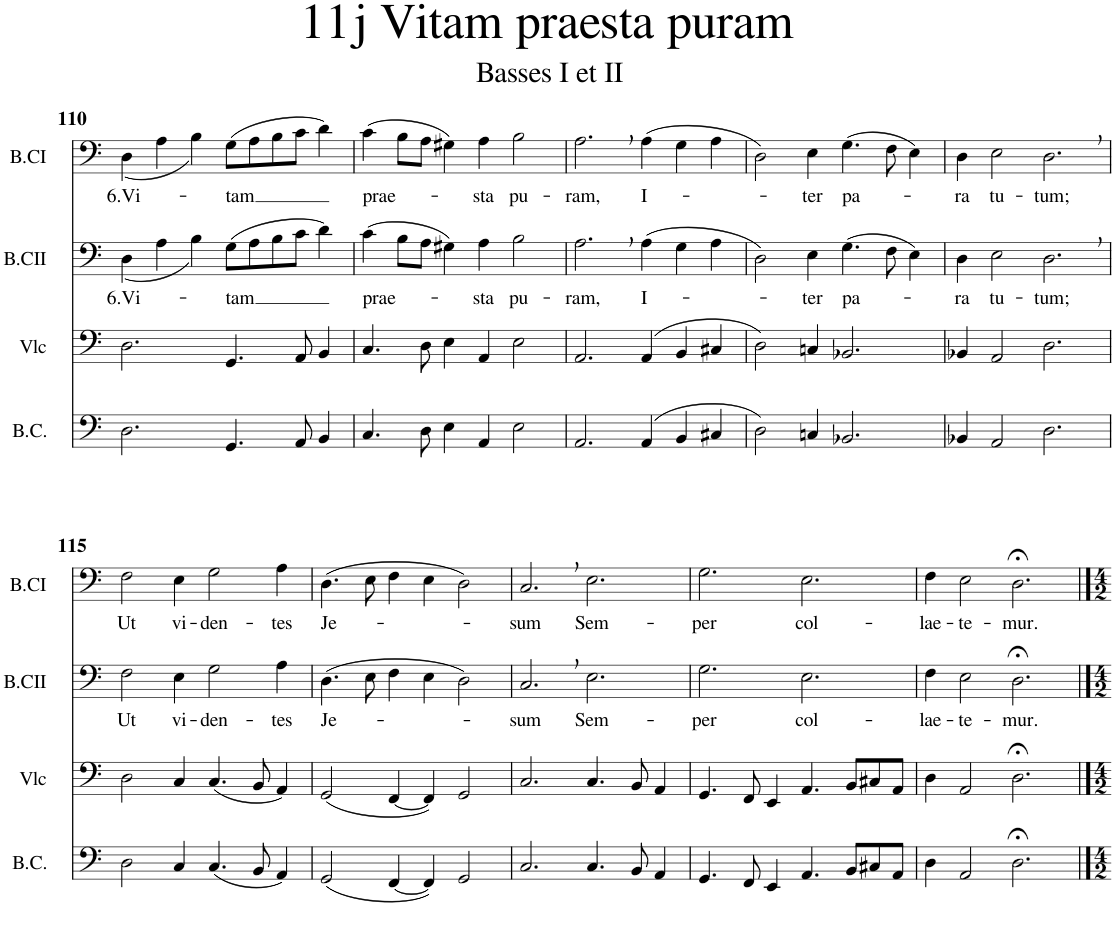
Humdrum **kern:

**kern	**kern	**kern	**text	**kern	**text
*part4	*part3	*part2	*part2	*part1	*part1
*staff4	*staff3	*staff2	*staff2	*staff1	*staff1
*I"Basse Continue	*I"Violoncelle	*I"Basse CII	*	*I"Basse CI	*
*I'B.C.	*I'Vlc	*I'B.CII	*	*I'B.CI	*
!!LO:PB:g=z
*clefF4	*clefF4	*clefF4	*	*clefF4	*
*k[]	*k[]	*k[]	*	*k[]	*
*M6/4	*M6/4	*M6/4	*	*M6/4	*
=110	=110	=110	=110	=110	=110
!	!	!	!LO:LY:b	!	!LO:LY:b
2.D\	2.D\	(<4D\	6.Vi-	(<4D\	6.Vi-
.	.	4A\	.	4A\	.
.	.	4B\)	.	4B\)	.
!	!	!	!LO:LY:b	!	!LO:LY:b
4.GG/	4.GG/	(8G\L	-tam	(8G\L	-tam
.	.	8A\	.	8A\	.
.	.	8B\	.	8B\	.
8AA/	8AA/	8c\J	.	8c\J	.
4BB/	4BB/	4d\)	.	4d\)	.
=111	=111	=111	=111	=111	=111
!	!	!	!LO:LY:b	!	!LO:LY:b
4.C/	4.C/	(4c\	prae-	(4c\	prae-
.	.	8B\L	.	8B\L	.
8D\	8D\	8A\J	.	8A\J	.
4E\	4E\	4G#X\)	.	4G#X\)	.
!	!	!	!LO:LY:b	!	!LO:LY:b
4AA/	4AA/	4A\	-sta	4A\	-sta
!	!	!	!LO:LY:b	!	!LO:LY:b
2E\	2E\	2B\	pu-	2B\	pu-
=112	=112	=112	=112	=112	=112
!	!	!	!LO:LY:b	!	!LO:LY:b
2.AA/	2.AA/	2.A,\	-ram,	2.A,\	-ram,
!	!	!	!LO:LY:b	!	!LO:LY:b
(4AA/	(4AA/	(4A\	I-	(4A\	I-
4BB/	4BB/	4G\	.	4G\	.
4C#X/	4C#X/	4A\	.	4A\	.
=113	=113	=113	=113	=113	=113
2D\)	2D\)	2D\)	.	2D\)	.
!	!	!	!LO:LY:b	!	!LO:LY:b
4Cn/	4Cn/	4E\	-ter	4E\	-ter
!	!	!	!LO:LY:b	!	!LO:LY:b
2.BB-X/	2.BB-X/	(4.G\	pa-	(4.G\	pa-
.	.	8F\	.	8F\	.
.	.	4E\)	.	4E\)	.
=114	=114	=114	=114	=114	=114
!	!	!	!LO:LY:b	!	!LO:LY:b
4BB-X/	4BB-X/	4D\	-ra	4D\	-ra
!	!	!	!LO:LY:b	!	!LO:LY:b
2AA/	2AA/	2E\	tu-	2E\	tu-
!	!	!	!LO:LY:b	!	!LO:LY:b
2.D\	2.D\	2.D,\	-tum;	2.D,\	-tum;
!!LO:LB:g=z
=115	=115	=115	=115	=115	=115
!	!	!	!LO:LY:b	!	!LO:LY:b
2D\	2D\	2F\	Ut	2F\	Ut
!	!	!	!LO:LY:b	!	!LO:LY:b
4C/	4C/	4E\	vi-	4E\	vi-
!	!	!	!LO:LY:b	!	!LO:LY:b
(4.C/	(4.C/	2G\	-den-	2G\	-den-
8BB/	8BB/	.	.	.	.
!	!	!	!LO:LY:b	!	!LO:LY:b
4AA/)	4AA/)	4A\	-tes	4A\	-tes
=116	=116	=116	=116	=116	=116
!	!	!	!LO:LY:b	!	!LO:LY:b
(2GG/	(2GG/	(4.D\	Je-	(4.D\	Je-
.	.	8E\	.	8E\	.
[4FF/	[4FF/	4F\	.	4F\	.
4FF/])	4FF/])	4E\	.	4E\	.
2GG/	2GG/	2D\)	.	2D\)	.
=117	=117	=117	=117	=117	=117
!	!	!	!LO:LY:b	!	!LO:LY:b
2.C/	2.C/	2.C,/	-sum	2.C,/	-sum
!	!	!	!LO:LY:b	!	!LO:LY:b
4.C/	4.C/	2.E\	Sem-	2.E\	Sem-
8BB/	8BB/	.	.	.	.
4AA/	4AA/	.	.	.	.
=118	=118	=118	=118	=118	=118
!	!	!	!LO:LY:b	!	!LO:LY:b
4.GG/	4.GG/	2.G\	-per	2.G\	-per
8FF/	8FF/	.	.	.	.
4EE/	4EE/	.	.	.	.
!	!	!	!LO:LY:b	!	!LO:LY:b
4.AA/	4.AA/	2.E\	col-	2.E\	col-
8BB/L	8BB/L	.	.	.	.
8C#X/	8C#X/	.	.	.	.
8AA/J	8AA/J	.	.	.	.
=119	=119	=119	=119	=119	=119
!	!	!	!LO:LY:b	!	!LO:LY:b
4D\	4D\	4F\	-lae-	4F\	-lae-
!	!	!	!LO:LY:b	!	!LO:LY:b
2AA/	2AA/	2E\	-te-	2E\	-te-
!	!	!	!LO:LY:b	!	!LO:LY:b
2.D;<\	2.D;<\	2.D;<\	-mur.	2.D;<\	-mur.
==	==	==	==	==	==
*-	*-	*-	*-	*-	*-
